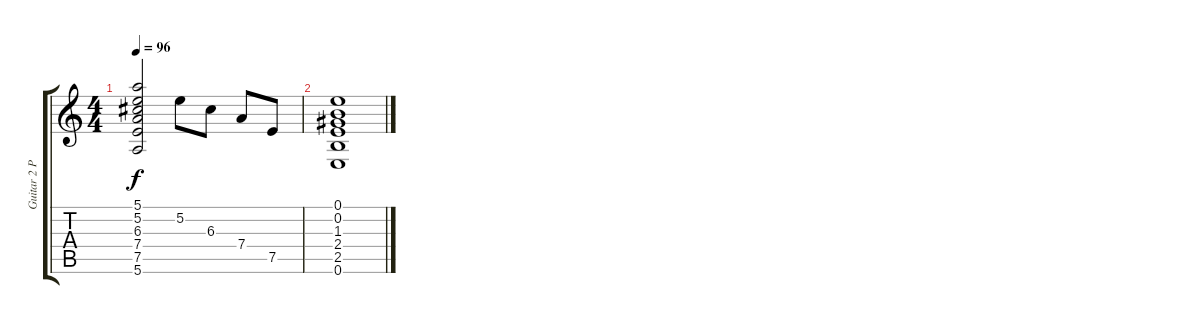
\track ("Guitar 2 PHASER/DIS" "Guitar 2 P") {instrument overdrivenguitar bank 255}
\staff {score tabs}
\tuning (E4 B3 G3 D3 A2 E2) {hide}
\ts (4 4)
\tempo 96
\clef g2
\ks c
(5.1{t} 5.2{t} 6.3{t} 7.4{t} 7.5{t} 5.6{t}).2{dy f} 5.2.8 6.3.8 7.4.8 7.5.8 |
(0.1 0.2 1.3 2.4 2.5 0.6).1
